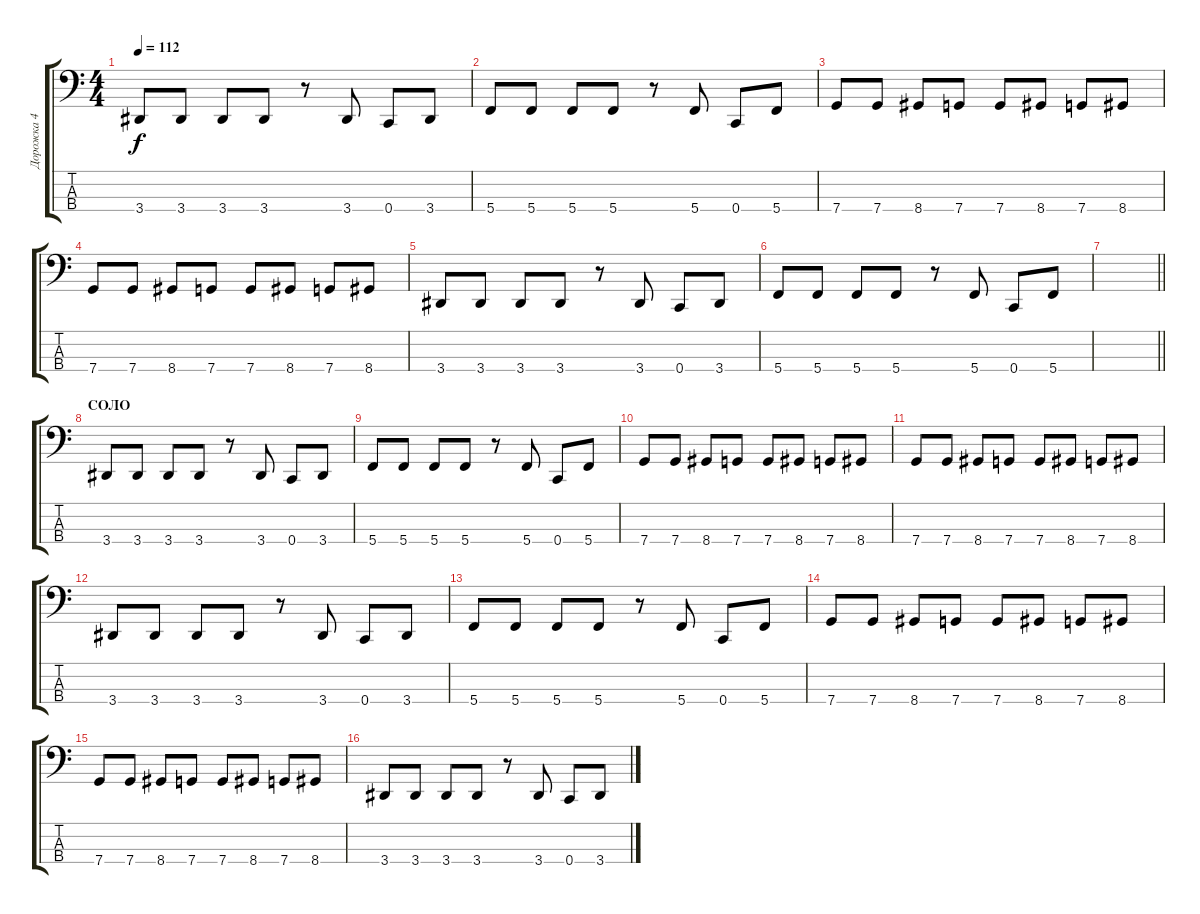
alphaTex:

\track ("Дорожка 4" "Дорожка 4") {instrument electricbassfinger}
\staff {score tabs}
\tuning (F2 C2 G1 C1) {hide}
\ts (4 4)
\tempo 112
\clef f4
\ks c
3.4.8{dy f} 3.4.8 3.4.8 3.4.8 r.8 3.4.8 0.4.8 3.4.8 |
5.4.8 5.4.8 5.4.8 5.4.8 r.8 5.4.8 0.4.8 5.4.8 |
7.4.8 7.4.8 8.4.8 7.4.8 7.4.8 8.4.8 7.4.8 8.4.8 |
7.4.8 7.4.8 8.4.8 7.4.8 7.4.8 8.4.8 7.4.8 8.4.8 |
3.4.8 3.4.8 3.4.8 3.4.8 r.8 3.4.8 0.4.8 3.4.8 |
5.4.8 5.4.8 5.4.8 5.4.8 r.8 5.4.8 0.4.8 5.4.8 |
\barLineRight lightlight
|
\section ("" "СОЛО")
3.4.8 3.4.8 3.4.8 3.4.8 r.8 3.4.8 0.4.8 3.4.8 |
5.4.8 5.4.8 5.4.8 5.4.8 r.8 5.4.8 0.4.8 5.4.8 |
7.4.8 7.4.8 8.4.8 7.4.8 7.4.8 8.4.8 7.4.8 8.4.8 |
7.4.8 7.4.8 8.4.8 7.4.8 7.4.8 8.4.8 7.4.8 8.4.8 |
3.4.8 3.4.8 3.4.8 3.4.8 r.8 3.4.8 0.4.8 3.4.8 |
5.4.8 5.4.8 5.4.8 5.4.8 r.8 5.4.8 0.4.8 5.4.8 |
7.4.8 7.4.8 8.4.8 7.4.8 7.4.8 8.4.8 7.4.8 8.4.8 |
7.4.8 7.4.8 8.4.8 7.4.8 7.4.8 8.4.8 7.4.8 8.4.8 |
3.4.8 3.4.8 3.4.8 3.4.8 r.8 3.4.8 0.4.8 3.4.8
